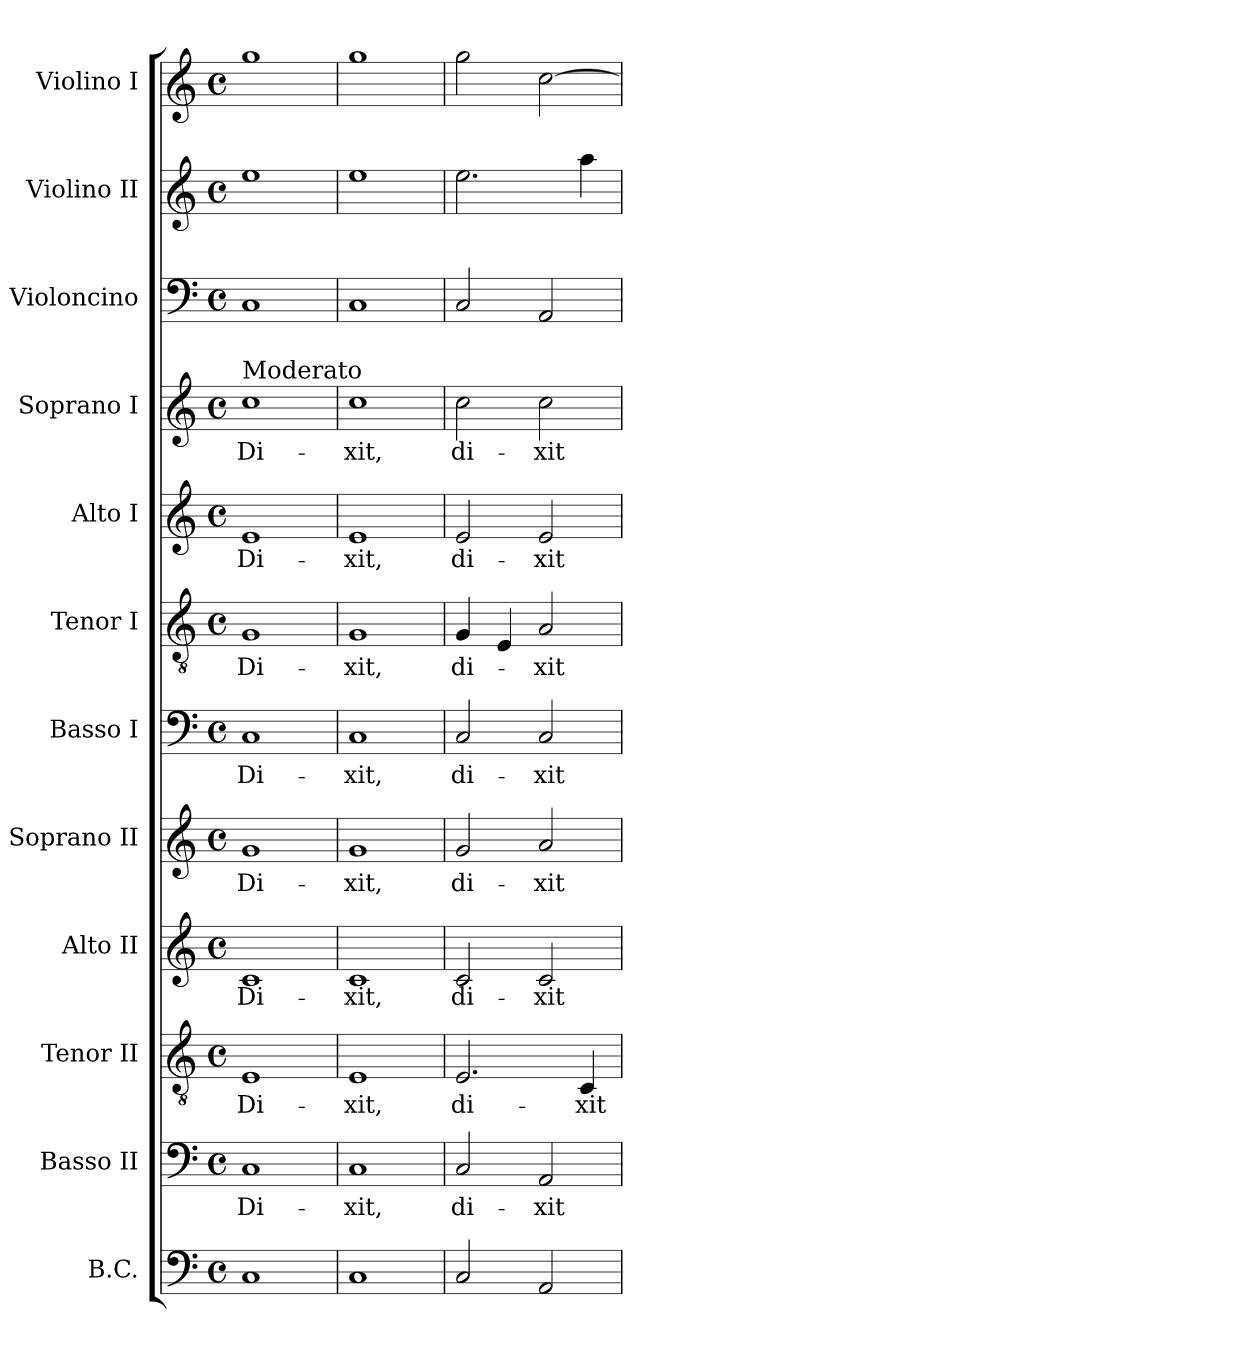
**kern	**kern	**text	**kern	**text	**kern	**text	**kern	**text	**kern	**text	**kern	**text	**kern	**text	**kern	**text	**kern	**kern	**kern
*part12	*part11	*part11	*part10	*part10	*part9	*part9	*part8	*part8	*part7	*part7	*part6	*part6	*part5	*part5	*part4	*part4	*part3	*part2	*part1
*staff12	*staff11	*staff11	*staff10	*staff10	*staff9	*staff9	*staff8	*staff8	*staff7	*staff7	*staff6	*staff6	*staff5	*staff5	*staff4	*staff4	*staff3	*staff2	*staff1
*I"B.C.	*I"Basso II	*	*I"Tenor II	*	*I"Alto II	*	*I"Soprano II	*	*I"Basso I	*	*I"Tenor I	*	*I"Alto I	*	*I"Soprano I	*	*I"Violoncino	*I"Violino II	*I"Violino I
*I'BC	*I'B 2	*	*I'T 2	*	*I'A 2	*	*I'S 2	*	*I'B 1	*	*I'T 1	*	*I'A 1	*	*I'S 1	*	*I'Vc.	*I'Vln. II	*I'Vln. I
*clefF4	*clefF4	*	*clefGv2	*	*clefG2	*	*clefG2	*	*clefF4	*	*clefGv2	*	*clefG2	*	*clefG2	*	*clefF4	*clefG2	*clefG2
*k[]	*k[]	*	*k[]	*	*k[]	*	*k[]	*	*k[]	*	*k[]	*	*k[]	*	*k[]	*	*k[]	*k[]	*k[]
*C:	*C:	*	*C:	*	*C:	*	*C:	*	*C:	*	*C:	*	*C:	*	*C:	*	*C:	*C:	*C:
*M4/4	*M4/4	*	*M4/4	*	*M4/4	*	*M4/4	*	*M4/4	*	*M4/4	*	*M4/4	*	*M4/4	*	*M4/4	*M4/4	*M4/4
*met(c)	*met(c)	*	*met(c)	*	*met(c)	*	*met(c)	*	*met(c)	*	*met(c)	*	*met(c)	*	*met(c)	*	*met(c)	*met(c)	*met(c)
=1	=1	=1	=1	=1	=1	=1	=1	=1	=1	=1	=1	=1	=1	=1	=1	=1	=1	=1	=1
!	!	!LO:LY:b	!	!	!	!	!	!	!	!	!	!	!	!	!	!	!	!	!
!	!	!	!	!LO:LY:b	!	!	!	!	!	!	!	!	!	!	!	!	!	!	!
!	!	!	!	!	!	!LO:LY:b	!	!	!	!	!	!	!	!	!	!	!	!	!
!	!	!	!	!	!	!	!	!LO:LY:b	!	!	!	!	!	!	!	!	!	!	!
!	!	!	!	!	!	!	!	!	!	!LO:LY:b	!	!	!	!	!	!	!	!	!
!	!	!	!	!	!	!	!	!	!	!	!	!LO:LY:b	!	!	!	!	!	!	!
!	!	!	!	!	!	!	!	!	!	!	!	!	!	!LO:LY:b	!	!	!	!	!
!	!	!	!	!	!	!	!	!	!	!	!	!	!	!	!LO:TX:a:t=Moderato	!	!	!	!
!	!	!	!	!	!	!	!	!	!	!	!	!	!	!	!	!LO:LY:b	!	!	!
1C	1C	Di-	1E	Di-	1c	Di-	1g	Di-	1C	Di-	1G	Di-	1e	Di-	1cc	Di-	1C	1ee	1gg
=2	=2	=2	=2	=2	=2	=2	=2	=2	=2	=2	=2	=2	=2	=2	=2	=2	=2	=2	=2
!	!	!LO:LY:b	!	!	!	!	!	!	!	!	!	!	!	!	!	!	!	!	!
!	!	!	!	!LO:LY:b	!	!	!	!	!	!	!	!	!	!	!	!	!	!	!
!	!	!	!	!	!	!LO:LY:b	!	!	!	!	!	!	!	!	!	!	!	!	!
!	!	!	!	!	!	!	!	!LO:LY:b	!	!	!	!	!	!	!	!	!	!	!
!	!	!	!	!	!	!	!	!	!	!LO:LY:b	!	!	!	!	!	!	!	!	!
!	!	!	!	!	!	!	!	!	!	!	!	!LO:LY:b	!	!	!	!	!	!	!
!	!	!	!	!	!	!	!	!	!	!	!	!	!	!LO:LY:b	!	!	!	!	!
!	!	!	!	!	!	!	!	!	!	!	!	!	!	!	!	!LO:LY:b	!	!	!
1C	1C	-xit,	1E	-xit,	1c	-xit,	1g	-xit,	1C	-xit,	1G	-xit,	1e	-xit,	1cc	-xit,	1C	1ee	1gg
=3	=3	=3	=3	=3	=3	=3	=3	=3	=3	=3	=3	=3	=3	=3	=3	=3	=3	=3	=3
!	!	!LO:LY:b	!	!	!	!	!	!	!	!	!	!	!	!	!	!	!	!	!
!	!	!	!	!LO:LY:b	!	!	!	!	!	!	!	!	!	!	!	!	!	!	!
!	!	!	!	!	!	!LO:LY:b	!	!	!	!	!	!	!	!	!	!	!	!	!
!	!	!	!	!	!	!	!	!LO:LY:b	!	!	!	!	!	!	!	!	!	!	!
!	!	!	!	!	!	!	!	!	!	!LO:LY:b	!	!	!	!	!	!	!	!	!
!	!	!	!	!	!	!	!	!	!	!	!	!LO:LY:b	!	!	!	!	!	!	!
!	!	!	!	!	!	!	!	!	!	!	!	!	!	!LO:LY:b	!	!	!	!	!
!	!	!	!	!	!	!	!	!	!	!	!	!	!	!	!	!LO:LY:b	!	!	!
2C/	2C/	di-	2.E/	di-	2c/	di-	2g/	di-	2C/	di-	4G/	di-	2e/	di-	2cc\	di-	2C/	2.ee\	2gg\
.	.	.	.	.	.	.	.	.	.	.	4E/	.	.	.	.	.	.	.	.
!	!	!LO:LY:b	!	!	!	!	!	!	!	!	!	!	!	!	!	!	!	!	!
!	!	!	!	!	!	!LO:LY:b	!	!	!	!	!	!	!	!	!	!	!	!	!
!	!	!	!	!	!	!	!	!LO:LY:b	!	!	!	!	!	!	!	!	!	!	!
!	!	!	!	!	!	!	!	!	!	!LO:LY:b	!	!	!	!	!	!	!	!	!
!	!	!	!	!	!	!	!	!	!	!	!	!LO:LY:b	!	!	!	!	!	!	!
!	!	!	!	!	!	!	!	!	!	!	!	!	!	!LO:LY:b	!	!	!	!	!
!	!	!	!	!	!	!	!	!	!	!	!	!	!	!	!	!LO:LY:b	!	!	!
2AA/	2AA/	-xit	.	.	2c/	-xit	2a/	-xit	2C/	-xit	2A/	-xit	2e/	-xit	2cc\	-xit	2AA/	.	[2cc\
!	!	!	!	!LO:LY:b	!	!	!	!	!	!	!	!	!	!	!	!	!	!	!
.	.	.	4C/	-xit	.	.	.	.	.	.	.	.	.	.	.	.	.	4aa\	.
=	=	=	=	=	=	=	=	=	=	=	=	=	=	=	=	=	=	=	=
*-	*-	*-	*-	*-	*-	*-	*-	*-	*-	*-	*-	*-	*-	*-	*-	*-	*-	*-	*-
